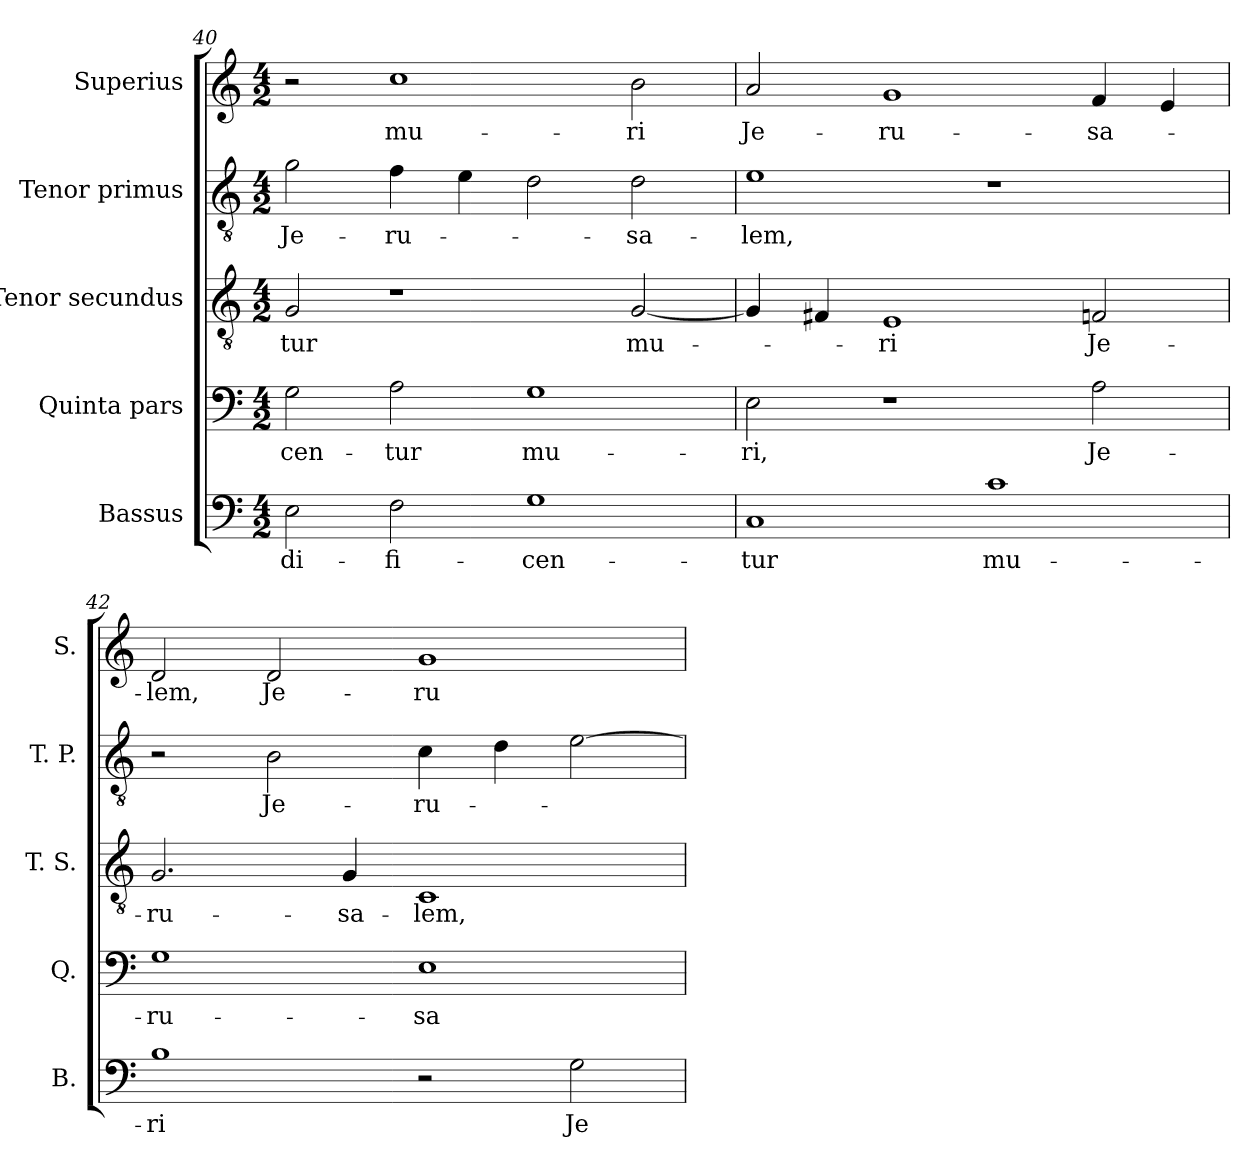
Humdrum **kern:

**kern	**text	**kern	**text	**kern	**text	**kern	**text	**kern	**text
*part5	*part5	*part4	*part4	*part3	*part3	*part2	*part2	*part1	*part1
*staff5	*staff5	*staff4	*staff4	*staff3	*staff3	*staff2	*staff2	*staff1	*staff1
*I"Bassus	*	*I"Quinta pars	*	*I"Tenor secundus	*	*I"Tenor primus	*	*I"Superius	*
*I'B.	*	*I'Q.	*	*I'T. S.	*	*I'T. P.	*	*I'S.	*
*clefF4	*	*clefF4	*	*clefGv2	*	*clefGv2	*	*clefG2	*
*M4/2	*	*M4/2	*	*M4/2	*	*M4/2	*	*M4/2	*
=40	=40	=40	=40	=40	=40	=40	=40	=40	=40
!	!LO:LY:b:cj	!	!LO:LY:b:cj	!	!LO:LY:b:cj	!	!LO:LY:b:cj	!	!
2E\	-di-	2G\	-cen-	2G/	-tur	2g\	Je-	2r	.
!	!LO:LY:b:cj	!	!LO:LY:b:cj	!	!	!	!LO:LY:b:cj	!	!LO:LY:b:cj
2F\	-fi-	2A\	-tur	1r	.	4f\	-ru-	1cc	mu-
.	.	.	.	.	.	4e\	.	.	.
!	!LO:LY:b:cj	!	!LO:LY:b:cj	!	!	!	!	!	!
1G	-cen-	1G	mu-	.	.	2d\	.	.	.
!	!	!	!	!	!LO:LY:b:cj	!	!LO:LY:b:cj	!	!LO:LY:b:cj
.	.	.	.	[<2G/	mu-	2d\	-sa-	2b\	-ri
=41	=41	=41	=41	=41	=41	=41	=41	=41	=41
!	!LO:LY:b:cj	!	!LO:LY:b:cj	!	!	!	!LO:LY:b:cj	!	!LO:LY:b:cj
1C	-tur	2E\	-ri,	4G/]	.	1e	-lem,	2a/	Je-
.	.	.	.	4F#X/	.	.	.	.	.
!	!	!	!	!	!LO:LY:b:cj	!	!	!	!LO:LY:b:cj
.	.	1r	.	1E	-ri	.	.	1g	-ru-
!	!LO:LY:b:cj	!	!	!	!	!	!	!	!
1c	mu-	.	.	.	.	1r	.	.	.
!	!	!	!LO:LY:b:cj	!	!LO:LY:b:cj	!	!	!	!LO:LY:b:cj
.	.	2A\	Je-	2Fn/	Je-	.	.	4f/	-sa-
.	.	.	.	.	.	.	.	4e/	.
!!LO:LB:g=z
=42	=42	=42	=42	=42	=42	=42	=42	=42	=42
!	!LO:LY:b:cj	!	!LO:LY:b:cj	!	!LO:LY:b:cj	!	!	!	!LO:LY:b:cj
1B	-ri	1G	-ru-	2.G/	-ru-	2r	.	2d/	-lem,
!	!	!	!	!	!	!	!LO:LY:b:cj	!	!LO:LY:b:cj
.	.	.	.	.	.	2B\	Je-	2d/	Je-
!	!	!	!	!	!LO:LY:b:cj	!	!	!	!
.	.	.	.	4G/	-sa-	.	.	.	.
!	!	!	!LO:LY:b:cj	!	!LO:LY:b:cj	!	!LO:LY:b:cj	!	!LO:LY:b:cj
2r	.	1E	-sa-	1C	-lem,	4c\	-ru-	1g	-ru-
.	.	.	.	.	.	4d\	.	.	.
!	!LO:LY:b:cj	!	!	!	!	!	!	!	!
2G\	Je-	.	.	.	.	[>2e\	.	.	.
=	=	=	=	=	=	=	=	=	=
*-	*-	*-	*-	*-	*-	*-	*-	*-	*-
